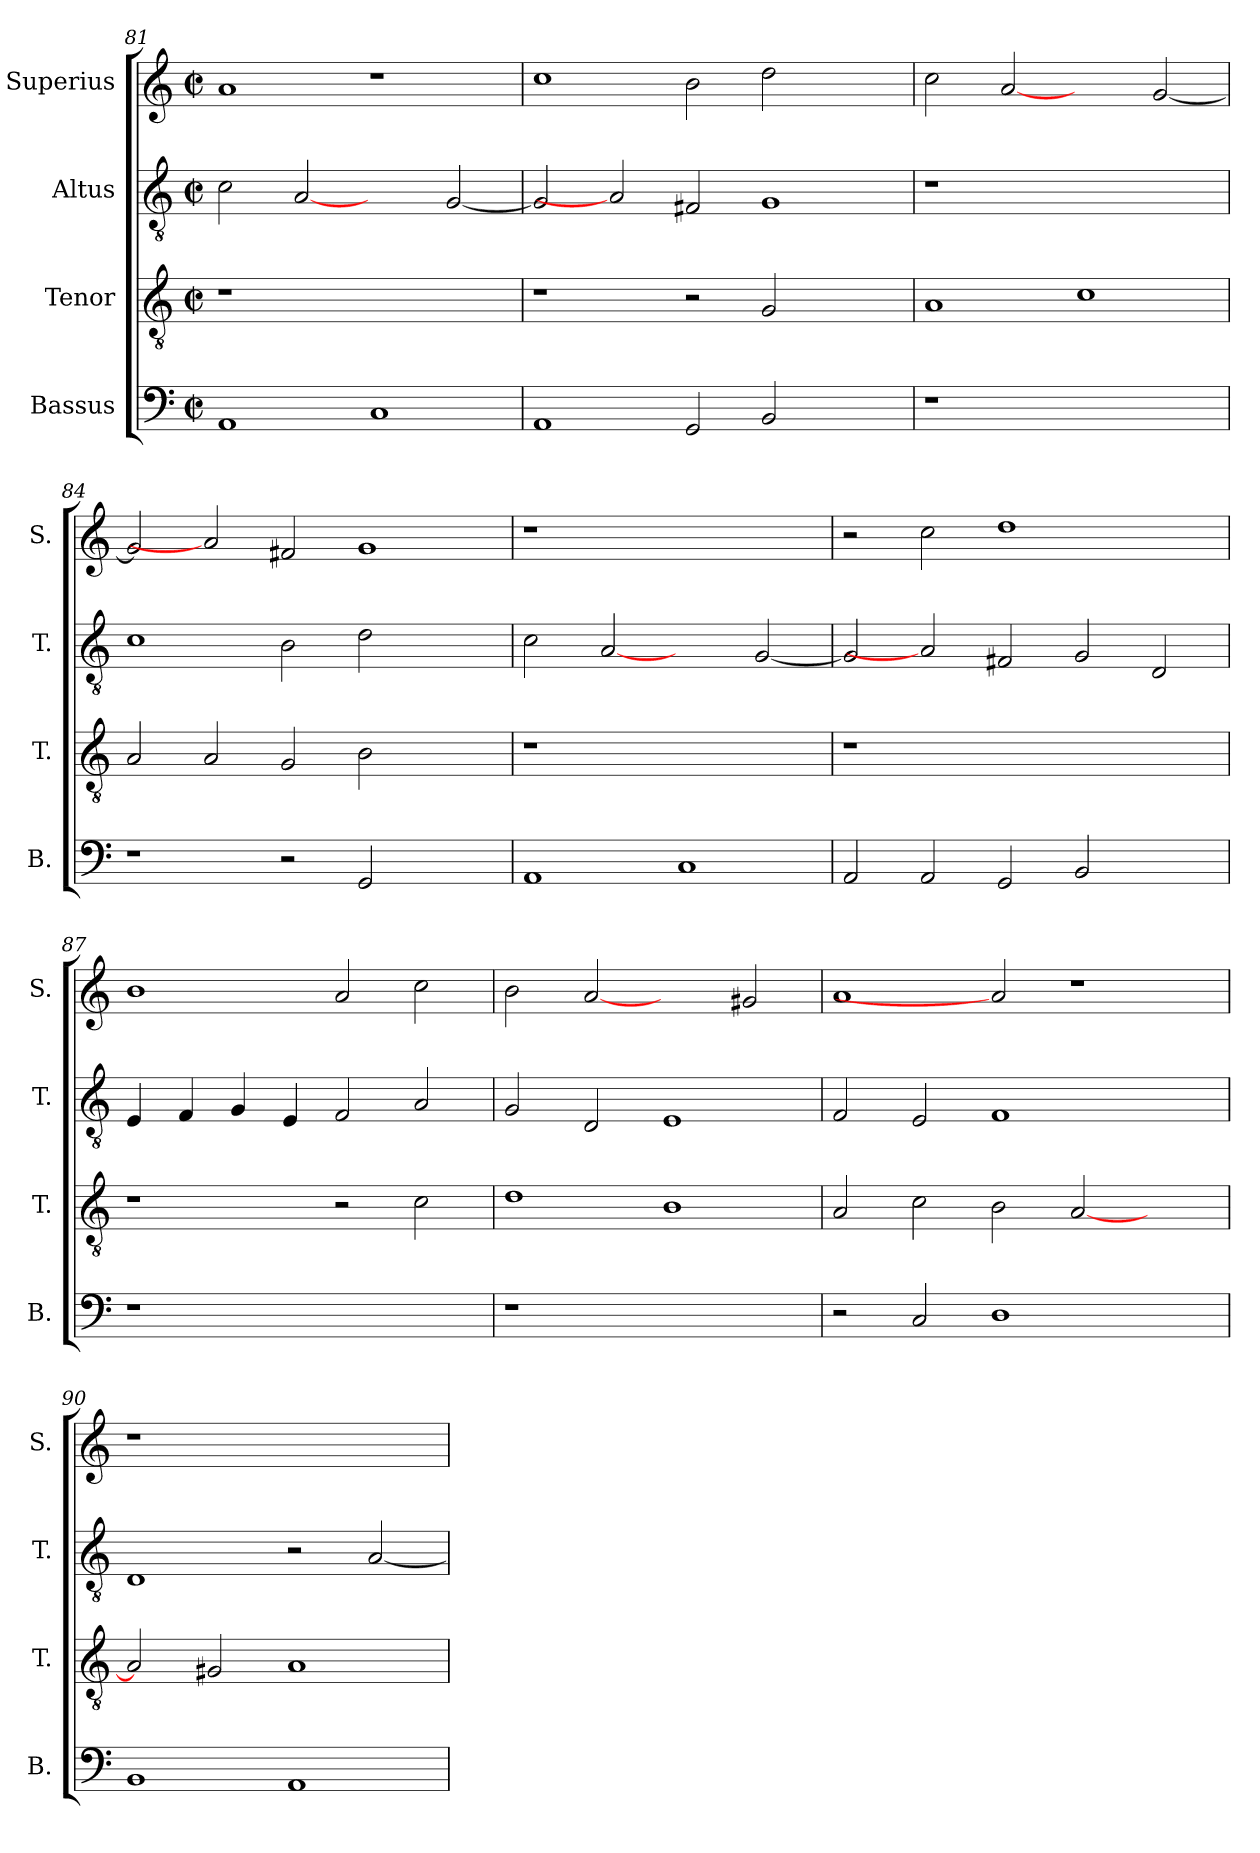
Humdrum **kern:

**kern	**kern	**kern	**kern
*part4	*part3	*part2	*part1
*staff4	*staff3	*staff2	*staff1
*I"Bassus	*I"Tenor	*I"Altus	*I"Superius
*I'B.	*I'T.	*I'T.	*I'S.
*clefF4	*clefGv2	*clefGv2	*clefG2
*	*ITrd7c12	*ITrd7c12	*
*k[]	*k[]	*k[]	*k[]
*C:	*C:	*C:	*C:
*M2/2	*M2/2	*M2/2	*M2/2
*met(c|)	*met(c|)	*met(c|)	*met(c|)
=81	=81	=81	=81
!	!LO:N:vis=1	!	!
1AAi	1r	2Ci\	1ai
.	.	[2AAi	.
1Ci	1ryy	2ryy	1r
.	.	[<2GGi/	.
=82	=82	=82	=82
1AAi	1r	2GGi/]	1cci
.	.	2AAi]	.
2GGi/	2r	2FF#Xi/	2bi\
2BBi/	2GGi/	1GGi	2ddi\
2ryy	2ryy	.	2ryy
=83	=83	=83	=83
!LO:N:vis=1	!	!LO:N:vis=1	!
1r	1AAi	1r	2cci\
.	.	.	[2ai
1ryy	1Ci	1ryy	2ryy
.	.	.	[<2gi/
!!LO:PB:g=z
=84	=84	=84	=84
1r	2AAi/	1Ci	2gi/]
.	2AAi/	.	2ai]
2r	2GGi/	2BBi\	2f#Xi/
2GGi/	2BBi\	2Di\	1gi
2ryy	2ryy	2ryy	.
=85	=85	=85	=85
!	!LO:N:vis=1	!	!LO:N:vis=1
1AAi	1r	2Ci\	1r
.	.	[2AAi	.
1Ci	1ryy	2ryy	1ryy
.	.	[<2GGi/	.
=86	=86	=86	=86
!	!LO:N:vis=1	!	!
2AAi/	1r	2GGi/]	2r
2AAi/	.	2AAi]	2cci\
2GGi/	1.ryy	2FF#Xi/	1ddi
2BBi/	.	2GGi/	.
2ryy	.	2DDi/	2ryy
=87	=87	=87	=87
!LO:N:vis=1	!	!	!
1r	1r	4EEi/	1bi
.	.	4FFi/	.
.	.	4GGi/	.
.	.	4EEi/	.
1ryy	2r	2FFi/	2ai/
.	2Ci\	2AAi/	2cci\
=88	=88	=88	=88
!LO:N:vis=1	!	!	!
1r	1Di	2GGi/	2bi\
.	.	2DDi/	[2ai
1ryy	1BBi	1EEi	2ryy
.	.	.	2g#Xi/
!!LO:LB:g=z
=89	=89	=89	=89
2r	2AAi/	2FFi/	1ai
2Ci/	2Ci\	2EEi/	.
1Di	2BBi\	1FFi	2ai]
.	[<2AAi/	.	1r
2ryy	2ryy	2ryy	.
=90	=90	=90	=90
!	!	!	!LO:N:vis=1
1BBi	2AAi/]	1DDi	1r
.	2GG#Xi/	.	.
1AAi	1AAi	2r	1ryy
.	.	[<2AAi/	.
=	=	=	=
*-	*-	*-	*-
